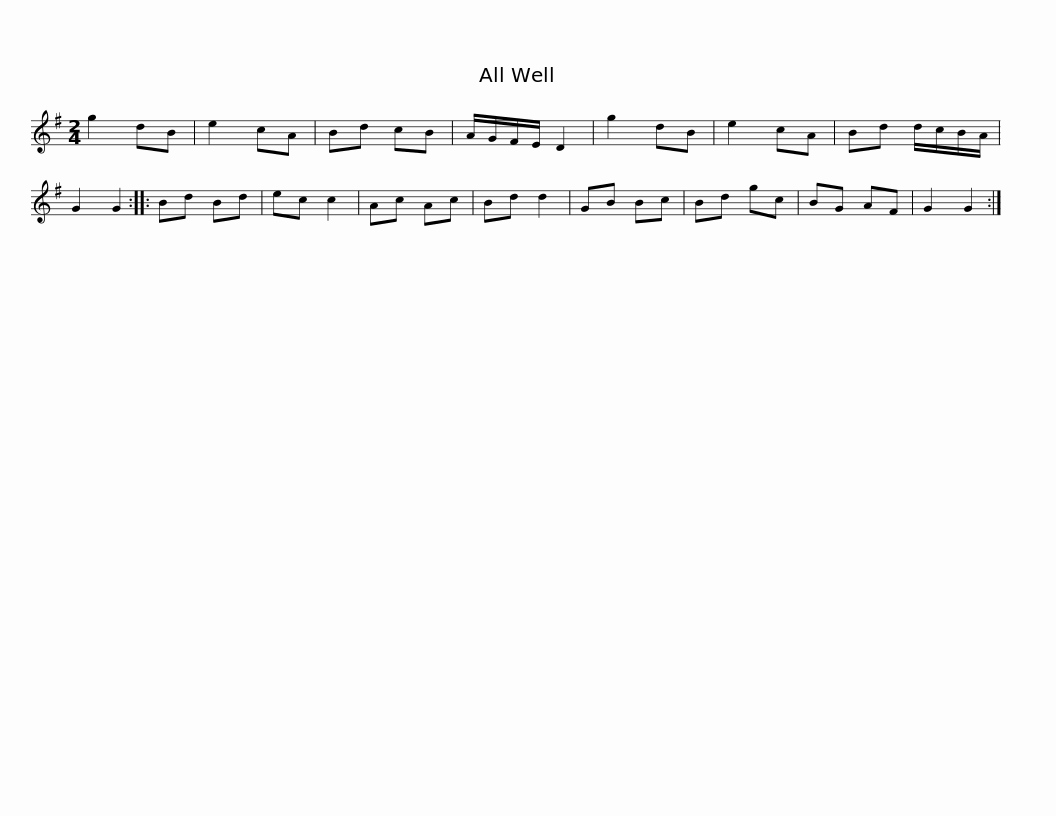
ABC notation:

X:1
L:1/8
M:2/4
I:linebreak $
K:G
V:1 treble
V:1
 g2 dB | e2 cA | Bd cB | A/G/F/E/ D2 | g2 dB | %5
 e2 cA | Bd d/c/B/A/ | G2 G2 :: Bd Bd | ec c2 | %10
 Ac Ac |$ Bd d2 | GB Bc | Bd gc | BG AF | %15
 G2 G2 :| %16
